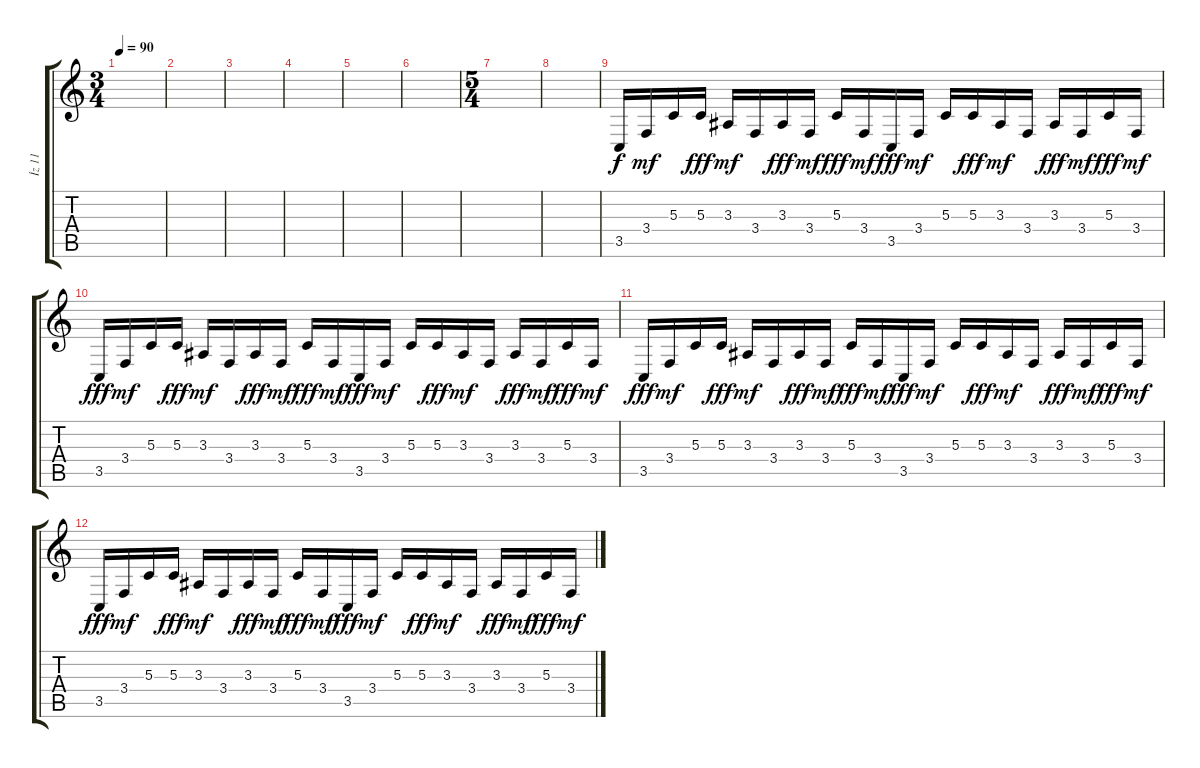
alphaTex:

\track ("İz 11" "İz 11") {instrument acousticgrandpiano}
\staff {score tabs}
\tuning (E4 B3 G3 D3 A2 E2) {hide}
\ts (3 4)
\tempo 90
\clef g2
\ks c
|
|
|
|
|
|
\ts (5 4)
|
|
3.5.16 3.4.16{dy mf} 5.3.16 5.3.16{dy fff} 3.3.16{dy mf} 3.4.16 3.3.16{dy fff} 3.4.16{dy mf} 5.3.16{dy fff} 3.4.16{dy mf} 3.5.16{dy fff} 3.4.16{dy mf} 5.3.16 5.3.16{dy fff} 3.3.16{dy mf} 3.4.16 3.3.16{dy fff} 3.4.16{dy mf} 5.3.16{dy fff} 3.4.16{dy mf} |
3.5.16{dy fff} 3.4.16{dy mf} 5.3.16 5.3.16{dy fff} 3.3.16{dy mf} 3.4.16 3.3.16{dy fff} 3.4.16{dy mf} 5.3.16{dy fff} 3.4.16{dy mf} 3.5.16{dy fff} 3.4.16{dy mf} 5.3.16 5.3.16{dy fff} 3.3.16{dy mf} 3.4.16 3.3.16{dy fff} 3.4.16{dy mf} 5.3.16{dy fff} 3.4.16{dy mf} |
3.5.16{dy fff} 3.4.16{dy mf} 5.3.16 5.3.16{dy fff} 3.3.16{dy mf} 3.4.16 3.3.16{dy fff} 3.4.16{dy mf} 5.3.16{dy fff} 3.4.16{dy mf} 3.5.16{dy fff} 3.4.16{dy mf} 5.3.16 5.3.16{dy fff} 3.3.16{dy mf} 3.4.16 3.3.16{dy fff} 3.4.16{dy mf} 5.3.16{dy fff} 3.4.16{dy mf} |
3.5.16{dy fff} 3.4.16{dy mf} 5.3.16 5.3.16{dy fff} 3.3.16{dy mf} 3.4.16 3.3.16{dy fff} 3.4.16{dy mf} 5.3.16{dy fff} 3.4.16{dy mf} 3.5.16{dy fff} 3.4.16{dy mf} 5.3.16 5.3.16{dy fff} 3.3.16{dy mf} 3.4.16 3.3.16{dy fff} 3.4.16{dy mf} 5.3.16{dy fff} 3.4.16{dy mf}
